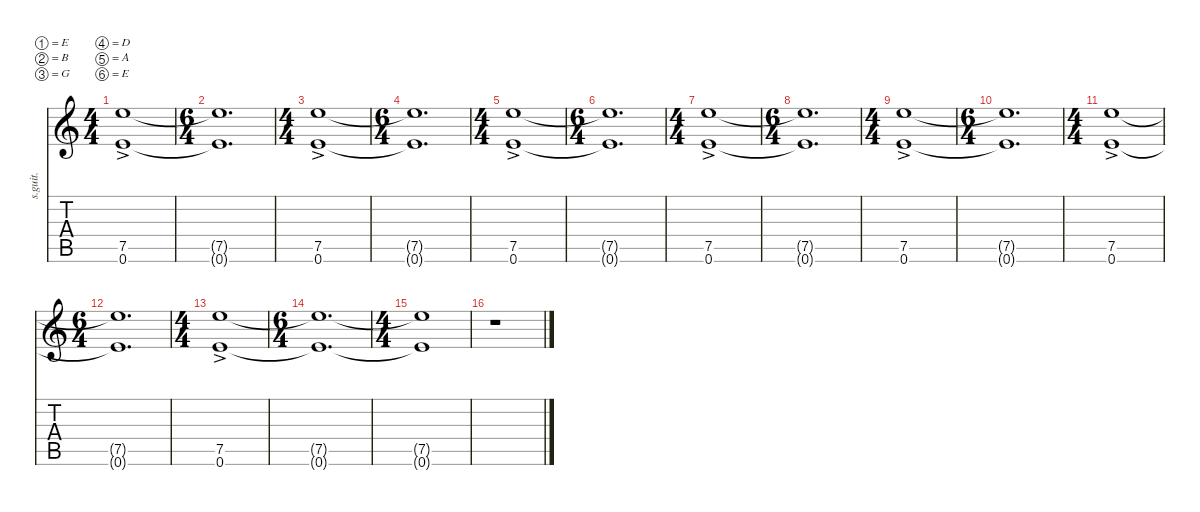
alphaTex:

\defaultSystemsLayout 4
\hideDynamics
\bracketExtendMode nobrackets
\track ("Bells" "s.guit.") {instrument tubularbells}
\staff {score tabs}
\tuning (E5 B4 G4 D4 A3 E3)
\displaytranspose 12
\ts (4 4)
\beaming (8 2 2 2 2)
\tempo (118 hide)
\clef g2
\ks c
(7.5{ac} 0.6{ac}).1{lyrics (0 "") lyrics (1 "") lyrics (2 "") lyrics (3 "") lyrics (4 "") dy p} |
\ts (6 4)
\beaming (8 2 2 2 2)
(7.5{t} 0.6{t}).1{d lyrics (0 "") lyrics (1 "") lyrics (2 "") lyrics (3 "") lyrics (4 "") dy ff} |
\ts (4 4)
\beaming (8 2 2 2 2)
(7.5{ac} 0.6{ac}).1{lyrics (0 "") lyrics (1 "") lyrics (2 "") lyrics (3 "") lyrics (4 "") dy pp} |
\ts (6 4)
\beaming (8 2 2 2 2)
(7.5{t} 0.6{t}).1{d lyrics (0 "") lyrics (1 "") lyrics (2 "") lyrics (3 "") lyrics (4 "") dy ff} |
\ts (4 4)
\beaming (8 2 2 2 2)
(7.5{ac} 0.6{ac}).1{lyrics (0 "") lyrics (1 "") lyrics (2 "") lyrics (3 "") lyrics (4 "") dy ppp} |
\ts (6 4)
\beaming (8 2 2 2 2)
(7.5{t} 0.6{t}).1{d lyrics (0 "") lyrics (1 "") lyrics (2 "") lyrics (3 "") lyrics (4 "") dy ff} |
\ts (4 4)
\beaming (8 2 2 2 2)
(7.5{ac} 0.6{ac}).1{lyrics (0 "") lyrics (1 "") lyrics (2 "") lyrics (3 "") lyrics (4 "") dy ppp} |
\ts (6 4)
\beaming (8 2 2 2 2)
(7.5{t} 0.6{t}).1{d lyrics (0 "") lyrics (1 "") lyrics (2 "") lyrics (3 "") lyrics (4 "") dy ff} |
\ts (4 4)
\beaming (8 2 2 2 2)
(7.5{ac} 0.6{ac}).1{lyrics (0 "") lyrics (1 "") lyrics (2 "") lyrics (3 "") lyrics (4 "") dy ppp} |
\ts (6 4)
\beaming (8 2 2 2 2)
(7.5{t} 0.6{t}).1{d lyrics (0 "") lyrics (1 "") lyrics (2 "") lyrics (3 "") lyrics (4 "") dy ff} |
\ts (4 4)
\beaming (8 2 2 2 2)
(7.5{ac} 0.6{ac}).1{lyrics (0 "") lyrics (1 "") lyrics (2 "") lyrics (3 "") lyrics (4 "") dy ppp} |
\ts (6 4)
\beaming (8 2 2 2 2)
(7.5{t} 0.6{t}).1{d lyrics (0 "") lyrics (1 "") lyrics (2 "") lyrics (3 "") lyrics (4 "") dy ff} |
\ts (4 4)
\beaming (8 2 2 2 2)
(7.5{ac} 0.6{ac}).1{lyrics (0 "") lyrics (1 "") lyrics (2 "") lyrics (3 "") lyrics (4 "") dy ppp} |
\ts (6 4)
\beaming (8 2 2 2 2)
(7.5{t} 0.6{t}).1{d lyrics (0 "") lyrics (1 "") lyrics (2 "") lyrics (3 "") lyrics (4 "") dy ff} |
\ts (4 4)
\beaming (8 2 2 2 2)
(7.5{t} 0.6{t}).1{lyrics (0 "") lyrics (1 "") lyrics (2 "") lyrics (3 "") lyrics (4 "") dy mf} |
r.1
